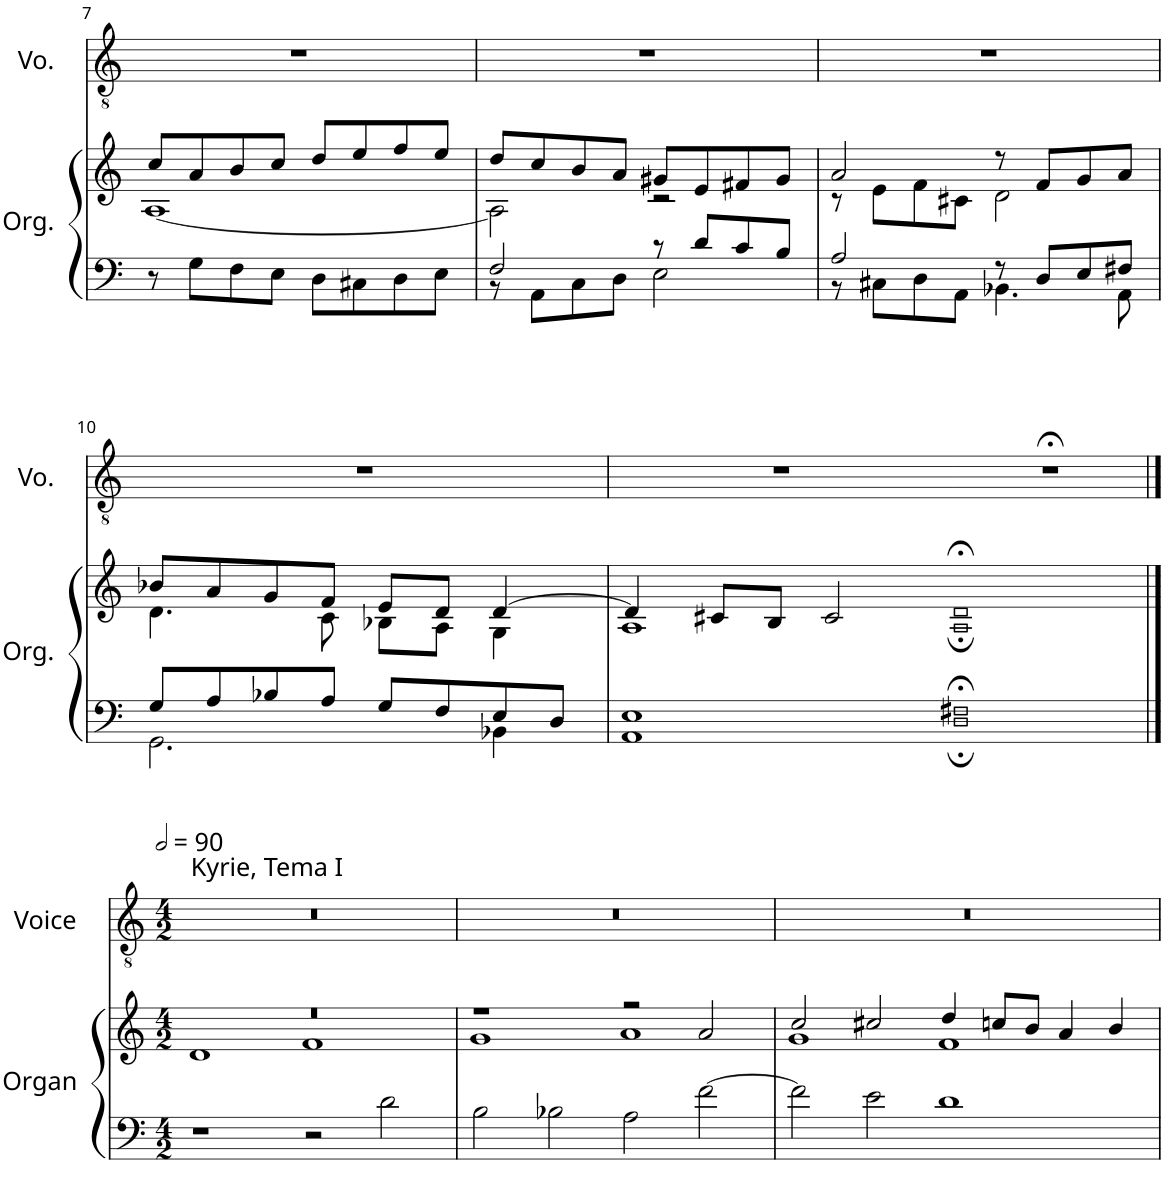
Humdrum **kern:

**kern	**kern	**kern
*part2	*part2	*part1
*staff3	*staff2	*staff1
*I"Organ	*	*I"Voice
*I'Org.	*	*I'Vo.
!!LO:PB:g=z
*clefF4	*clefG2	*clefGv2
*k[]	*k[]	*k[]
*M2/2	*M2/2	*M2/2
=7	=7	=7
*	*^	*
8r	8cc/L	[1A	1r
8G\L	8a/	.	.
8F\	8b/	.	.
8E\J	8cc/J	.	.
8D\L	8dd/L	.	.
8C#X\	8ee/	.	.
8D\	8ff/	.	.
8E\J	8ee/J	.	.
=8	=8	=8	=8
*^	*	*	*
2F/	8r	8dd/L	2A\]	1r
.	8AA\L	8cc/	.	.
.	8C\	8b/	.	.
.	8D\J	8a/J	.	.
8r	2E\	8g#X/L	2r	.
8d/L	.	8e/	.	.
8c/	.	8f#X/	.	.
8B/J	.	8g#/J	.	.
=9	=9	=9	=9	=9
2A/	8r	2a/	8r	1r
.	8C#X\L	.	8e\L	.
.	8D\	.	8f\	.
.	8AA\J	.	8c#X\J	.
8r	4.BB-X\	8r	2d\	.
8D/L	.	8f/L	.	.
8E/	.	8g/	.	.
8F#X/J	8AA\	8a/J	.	.
!!LO:LB:g=z
=10	=10	=10	=10	=10
8G/L	2.GG\	8b-X/L	4.d\	1r
8A/	.	8a/	.	.
8B-X/	.	8g/	.	.
8A/J	.	8f/J	8c\	.
8G/L	.	8e/L	8B-X\L	.
8F/	.	8d/J	8A\J	.
8E/	4BB-X\	[4d/	4G\	.
8D/J	.	.	.	.
=11	=11	=11	=11	=11
1E	1AA	4d/]	1A	1r
.	.	8c#X/L	.	.
.	.	8B/J	.	.
.	.	2c#/	.	.
=12-	=12-	=12-	=12-	=12-
1F#X;<	1D;	1d;<	1A;	1r;<
*v	*v	*	*	*
!!LO:LB:g=z
==1	==1	==1	==1
*M4/2	*M4/2	*	*M4/2
*	*	*	*MM180
*^	*	*	*
!	!	!	!	!LO:TX:a:t=Kyrie, Tema I
*v	*v	*	*	*
1r	0r	1d	0r
2r	.	1f	.
2d\	.	.	.
=2	=2	=2	=2
2B\	1r	1g	0r
2B-X\	.	.	.
2A\	2r	1a	.
[2f\	2a/	.	.
=3	=3	=3	=3
2f\]	2cc/	1g	0r
2e\	2cc#X/	.	.
1d	4dd/	1f	.
.	8ccn/L	.	.
.	8b/J	.	.
.	4a/	.	.
.	4b/	.	.
*	*v	*v	*
=	=	=
*-	*-	*-
